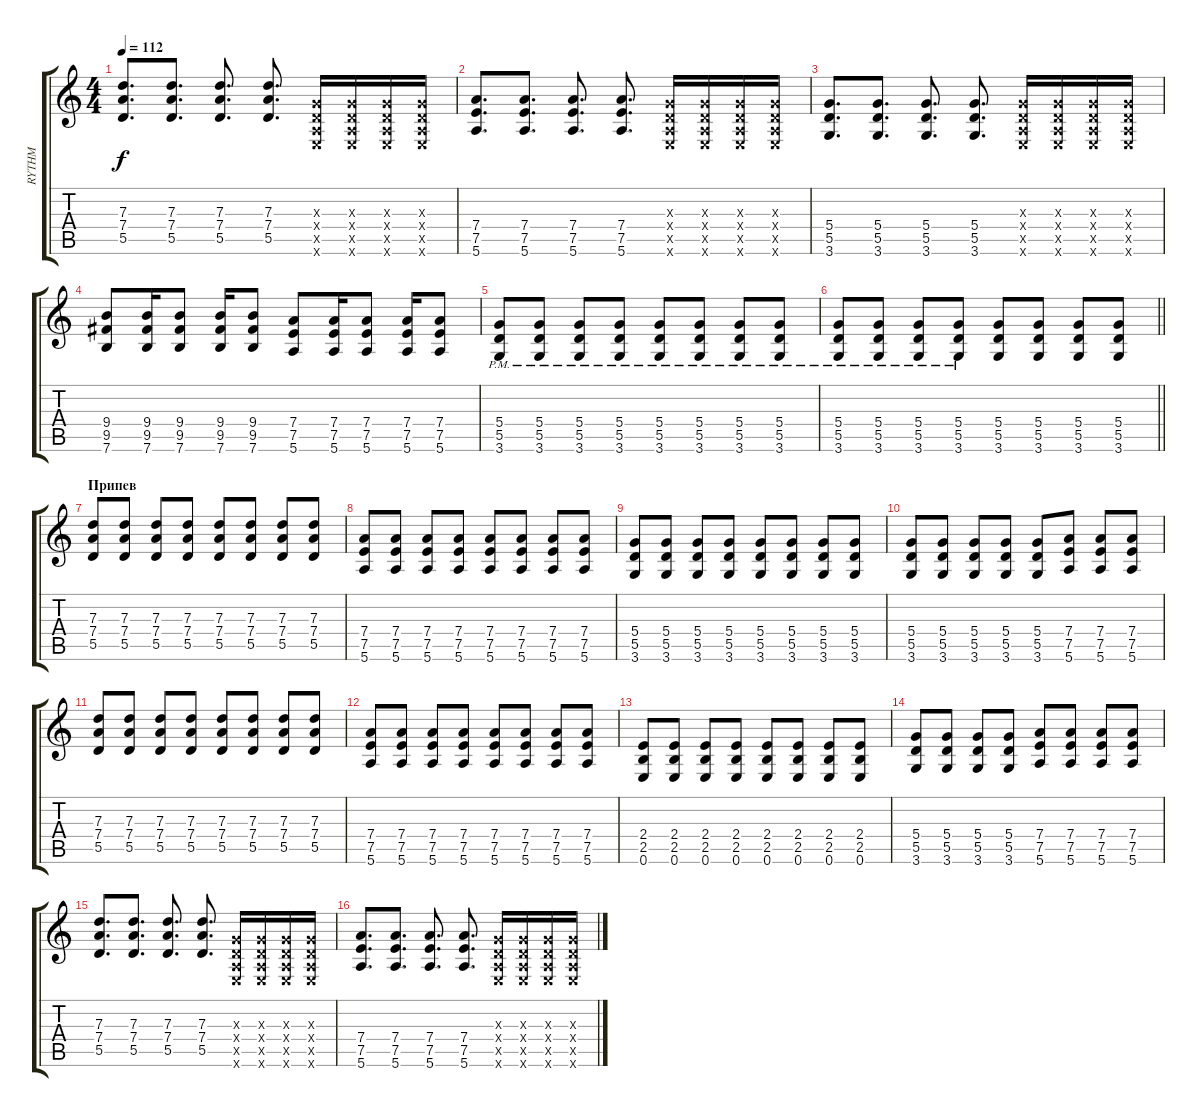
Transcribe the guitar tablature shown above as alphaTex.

\track ("RYTHM" "RYTHM") {instrument distortionguitar}
\staff {score tabs}
\tuning (E4 B3 G3 D3 A2 E2) {hide}
\ts (4 4)
\tempo 112
\clef g2
\ks c
(7.3 7.4 5.5).8{d dy f} (7.3 7.4 5.5).8{d} (7.3 7.4 5.5).8{d} (7.3 7.4 5.5).8{d} (0.3{x} 0.4{x} 0.5{x} 0.6{x}).16 (0.3{x} 0.4{x} 0.5{x} 0.6{x}).16 (0.3{x} 0.4{x} 0.5{x} 0.6{x}).16 (0.3{x} 0.4{x} 0.5{x} 0.6{x}).16 |
(7.4 7.5 5.6).8{d} (7.4 7.5 5.6).8{d} (7.4 7.5 5.6).8{d} (7.4 7.5 5.6).8{d} (0.3{x} 0.4{x} 0.5{x} 0.6{x}).16 (0.3{x} 0.4{x} 0.5{x} 0.6{x}).16 (0.3{x} 0.4{x} 0.5{x} 0.6{x}).16 (0.3{x} 0.4{x} 0.5{x} 0.6{x}).16 |
(5.4 5.5 3.6).8{d} (5.4 5.5 3.6).8{d} (5.4 5.5 3.6).8{d} (5.4 5.5 3.6).8{d} (0.3{x} 0.4{x} 0.5{x} 0.6{x}).16 (0.3{x} 0.4{x} 0.5{x} 0.6{x}).16 (0.3{x} 0.4{x} 0.5{x} 0.6{x}).16 (0.3{x} 0.4{x} 0.5{x} 0.6{x}).16 |
(9.4 9.5 7.6).8 (9.4 9.5 7.6).16 (9.4 9.5 7.6).8 (9.4 9.5 7.6).16 (9.4 9.5 7.6).8 (7.4 7.5 5.6).8 (7.4 7.5 5.6).16 (7.4 7.5 5.6).8 (7.4 7.5 5.6).16 (7.4 7.5 5.6).8 |
(5.4{pm} 5.5{pm} 3.6{pm}).8 (5.4{pm} 5.5{pm} 3.6{pm}).8 (5.4{pm} 5.5{pm} 3.6{pm}).8 (5.4{pm} 5.5{pm} 3.6{pm}).8 (5.4{pm} 5.5{pm} 3.6{pm}).8 (5.4{pm} 5.5{pm} 3.6{pm}).8 (5.4{pm} 5.5{pm} 3.6{pm}).8 (5.4{pm} 5.5{pm} 3.6{pm}).8 |
\barLineRight lightlight
(5.4{pm} 5.5{pm} 3.6{pm}).8 (5.4{pm} 5.5{pm} 3.6{pm}).8 (5.4{pm} 5.5{pm} 3.6{pm}).8 (5.4{pm} 5.5{pm} 3.6{pm}).8 (5.4 5.5 3.6).8 (5.4 5.5 3.6).8 (5.4 5.5 3.6).8 (5.4 5.5 3.6).8 |
\section ("" "Припев")
(7.3 7.4 5.5).8 (7.3 7.4 5.5).8 (7.3 7.4 5.5).8 (7.3 7.4 5.5).8 (7.3 7.4 5.5).8 (7.3 7.4 5.5).8 (7.3 7.4 5.5).8 (7.3 7.4 5.5).8 |
(7.4 7.5 5.6).8 (7.4 7.5 5.6).8 (7.4 7.5 5.6).8 (7.4 7.5 5.6).8 (7.4 7.5 5.6).8 (7.4 7.5 5.6).8 (7.4 7.5 5.6).8 (7.4 7.5 5.6).8 |
(5.4 5.5 3.6).8 (5.4 5.5 3.6).8 (5.4 5.5 3.6).8 (5.4 5.5 3.6).8 (5.4 5.5 3.6).8 (5.4 5.5 3.6).8 (5.4 5.5 3.6).8 (5.4 5.5 3.6).8 |
(5.4 5.5 3.6).8 (5.4 5.5 3.6).8 (5.4 5.5 3.6).8 (5.4 5.5 3.6).8 (5.4 5.5 3.6).8 (7.4 7.5 5.6).8 (7.4 7.5 5.6).8 (7.4 7.5 5.6).8 |
(7.3 7.4 5.5).8 (7.3 7.4 5.5).8 (7.3 7.4 5.5).8 (7.3 7.4 5.5).8 (7.3 7.4 5.5).8 (7.3 7.4 5.5).8 (7.3 7.4 5.5).8 (7.3 7.4 5.5).8 |
(7.4 7.5 5.6).8 (7.4 7.5 5.6).8 (7.4 7.5 5.6).8 (7.4 7.5 5.6).8 (7.4 7.5 5.6).8 (7.4 7.5 5.6).8 (7.4 7.5 5.6).8 (7.4 7.5 5.6).8 |
(2.4 2.5 0.6).8 (2.4 2.5 0.6).8 (2.4 2.5 0.6).8 (2.4 2.5 0.6).8 (2.4 2.5 0.6).8 (2.4 2.5 0.6).8 (2.4 2.5 0.6).8 (2.4 2.5 0.6).8 |
(5.4 5.5 3.6).8 (5.4 5.5 3.6).8 (5.4 5.5 3.6).8 (5.4 5.5 3.6).8 (7.4 7.5 5.6).8 (7.4 7.5 5.6).8 (7.4 7.5 5.6).8 (7.4 7.5 5.6).8 |
(7.3 7.4 5.5).8{d} (7.3 7.4 5.5).8{d} (7.3 7.4 5.5).8{d} (7.3 7.4 5.5).8{d} (0.3{x} 0.4{x} 0.5{x} 0.6{x}).16 (0.3{x} 0.4{x} 0.5{x} 0.6{x}).16 (0.3{x} 0.4{x} 0.5{x} 0.6{x}).16 (0.3{x} 0.4{x} 0.5{x} 0.6{x}).16 |
(7.4 7.5 5.6).8{d} (7.4 7.5 5.6).8{d} (7.4 7.5 5.6).8{d} (7.4 7.5 5.6).8{d} (0.3{x} 0.4{x} 0.5{x} 0.6{x}).16 (0.3{x} 0.4{x} 0.5{x} 0.6{x}).16 (0.3{x} 0.4{x} 0.5{x} 0.6{x}).16 (0.3{x} 0.4{x} 0.5{x} 0.6{x}).16
